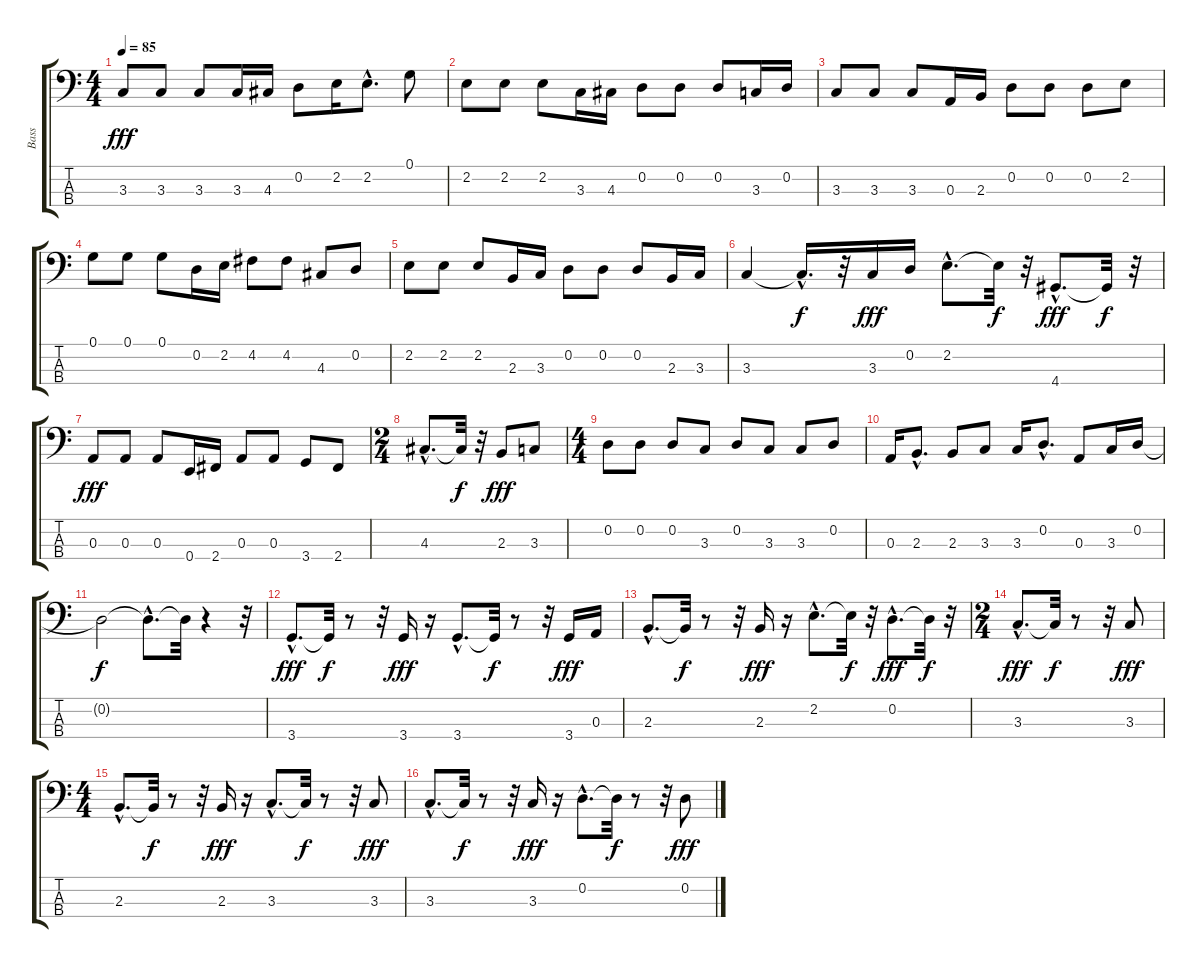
\track ("Bass" "Bass") {instrument acousticbass}
\staff {score tabs}
\tuning (G2 D2 A1 E1) {hide}
\ts (4 4)
\tempo 85
\clef f4
\ks c
3.3.8{dy fff} 3.3.8 3.3.8 3.3.16 4.3.16 0.2.8 2.2.16 2.2{hac}.8{d} 0.1.8 |
2.2.8 2.2.8 2.2.8 3.3.16 4.3.16 0.2.8 0.2.8 0.2.8 3.3.16 0.2.16 |
3.3.8 3.3.8 3.3.8 0.3.16 2.3.16 0.2.8 0.2.8 0.2.8 2.2.8 |
0.1.8 0.1.8 0.1.8 0.2.16 2.2.16 4.2.8 4.2.8 4.3.8 0.2.8 |
2.2.8 2.2.8 2.2.8 2.3.16 3.3.16 0.2.8 0.2.8 0.2.8 2.3.16 3.3.16 |
3.3.4 3.3{hac t}.16{d dy f} r.32 3.3.16{dy fff} 0.2.16 2.2{hac}.8{d} 2.2{t}.32{dy f} r.32 4.4{hac}.8{d dy fff} 4.4{t}.32{dy f} r.32 |
0.3.8{dy fff} 0.3.8 0.3.8 0.4.16 2.4.16 0.3.8 0.3.8 3.4.8 2.4.8 |
\ts (2 4)
4.3{hac}.8{d} 4.3{t}.32{dy f} r.32 2.3.8{dy fff} 3.3.8 |
\ts (4 4)
0.2.8 0.2.8 0.2.8 3.3.8 0.2.8 3.3.8 3.3.8 0.2.8 |
0.3.16 2.3{hac}.8{d} 2.3.8 3.3.8 3.3.16 0.2{hac}.8{d} 0.3.8 3.3.16 0.2.16 |
0.2{t}.2{dy f} 0.2{hac t}.8{d} 0.2{t}.32 r.4 r.32 |
3.4{hac}.8{d dy fff} 3.4{t}.32{dy f} r.8 r.32 3.4.16{dy fff} r.16 3.4{hac}.8{d} 3.4{t}.32{dy f} r.8 r.32 3.4.16{dy fff} 0.3.16 |
2.3{hac}.8{d} 2.3{t}.32{dy f} r.8 r.32 2.3.16{dy fff} r.16 2.2{hac}.8{d} 2.2{t}.32{dy f} r.32 0.2{hac}.8{d dy fff} 0.2{t}.32{dy f} r.32 |
\ts (2 4)
3.3{hac}.8{d dy fff} 3.3{t}.32{dy f} r.8 r.32 3.3.8{dy fff} |
\ts (4 4)
2.3{hac}.8{d} 2.3{t}.32{dy f} r.8 r.32 2.3.16{dy fff} r.16 3.3{hac}.8{d} 3.3{t}.32{dy f} r.8 r.32 3.3.8{dy fff} |
3.3{hac}.8{d} 3.3{t}.32{dy f} r.8 r.32 3.3.16{dy fff} r.16 0.2{hac}.8{d} 0.2{t}.32{dy f} r.8 r.32 0.2.8{dy fff}
